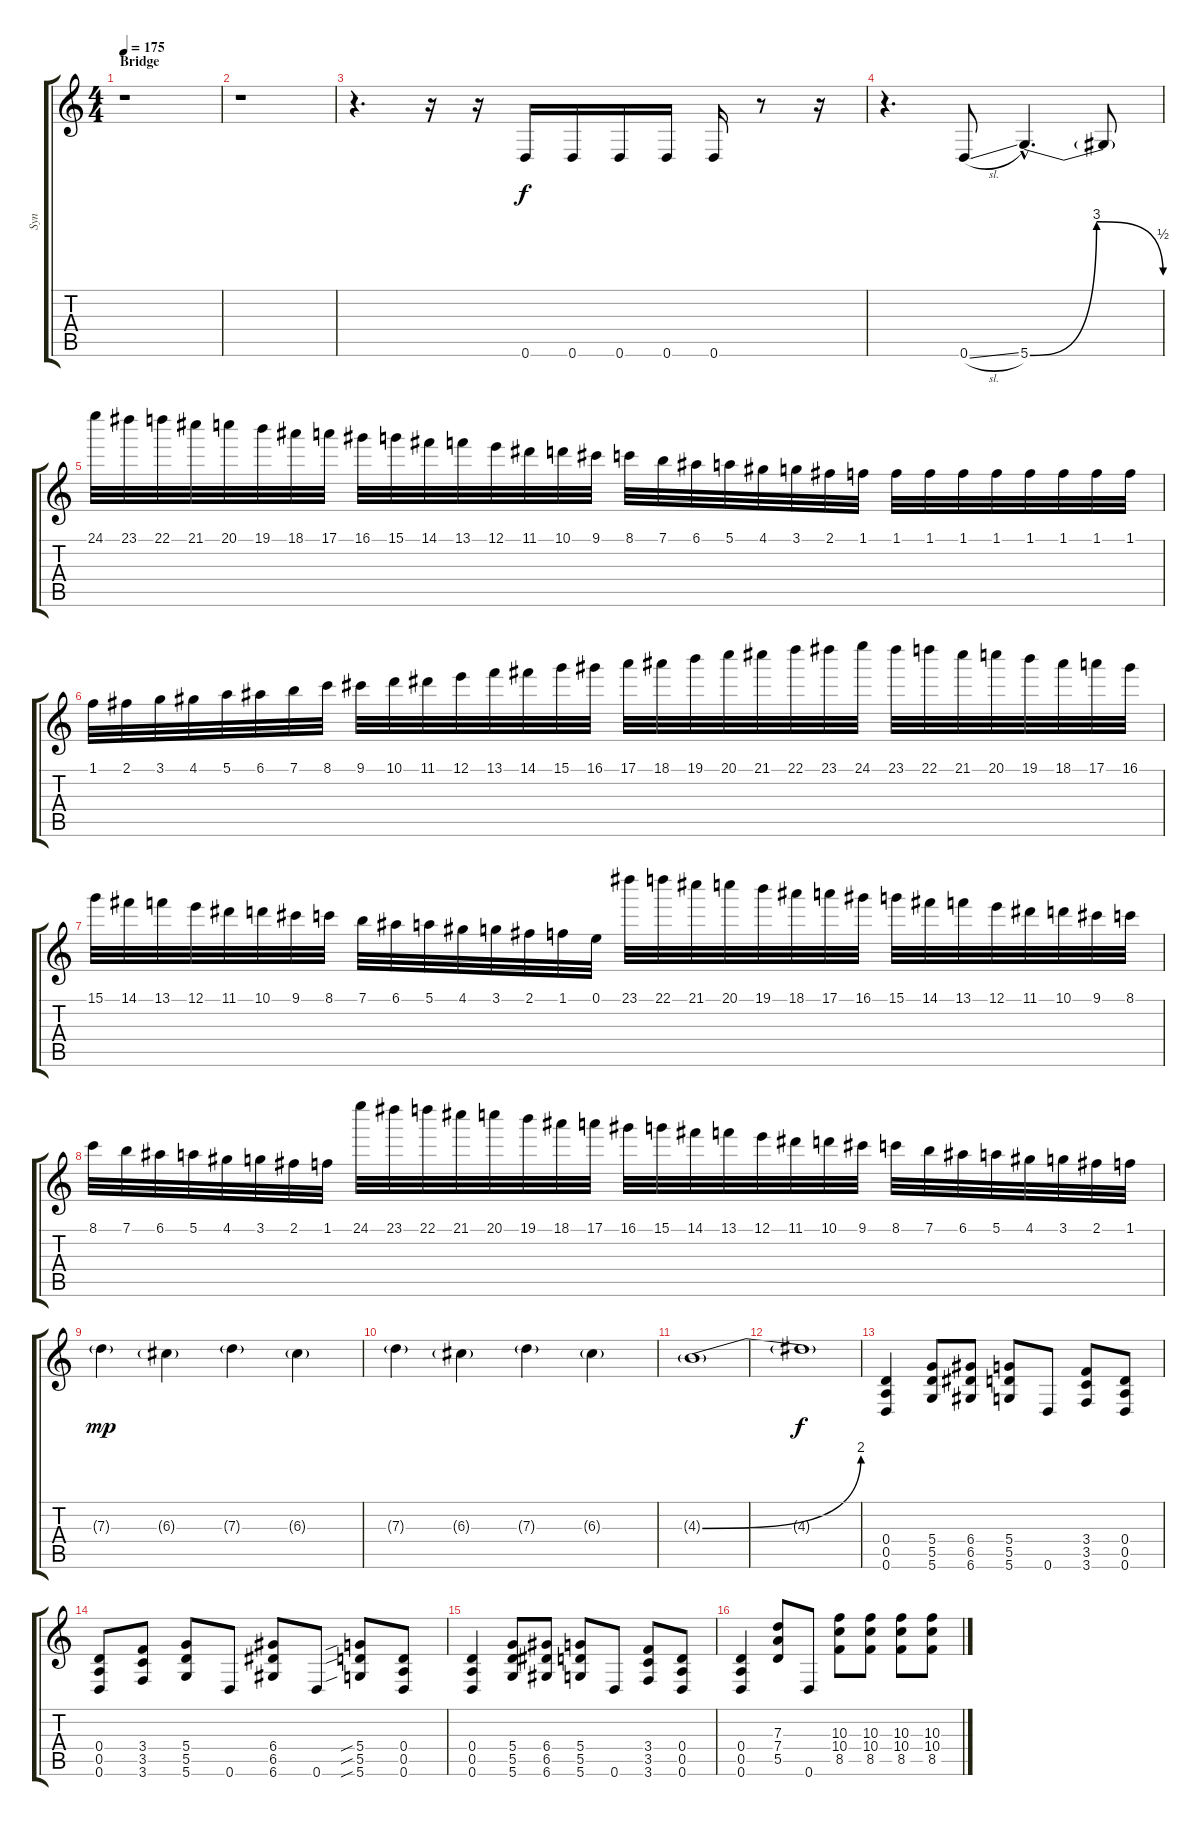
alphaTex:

\track ("Syn" "Syn") {instrument distortionguitar}
\staff {score tabs}
\tuning (E4 B3 G3 D3 A2 D2) {hide}
\ts (4 4)
\section ("" "Bridge")
\tempo 175
\clef g2
\ks c
r.1{dy f} |
r.1 |
r.4{d} r.16 r.16 0.6.16 0.6.16 0.6.16 0.6.16 0.6.16 r.8 r.16 |
r.4{d} 0.6{sl}.8 5.6{be (bendrelease 0 0 14 12 14 12 60 2) hac}.4{d} 5.6{t}.8 |
24.1.32{volume 6 instrument guitarharmonics} 23.1.32 22.1.32 21.1.32 20.1.32 19.1.32 18.1.32 17.1.32 16.1.32 15.1.32 14.1.32 13.1.32 12.1.32 11.1.32 10.1.32 9.1.32 8.1.32 7.1.32 6.1.32 5.1.32 4.1.32 3.1.32 2.1.32 1.1.32 1.1.32 1.1.32 1.1.32 1.1.32 1.1.32 1.1.32 1.1.32 1.1.32 |
1.1.32 2.1.32 3.1.32 4.1.32 5.1.32 6.1.32 7.1.32 8.1.32 9.1.32 10.1.32 11.1.32 12.1.32 13.1.32 14.1.32 15.1.32 16.1.32 17.1.32 18.1.32 19.1.32 20.1.32 21.1.32 22.1.32 23.1.32 24.1.32 23.1.32 22.1.32 21.1.32 20.1.32 19.1.32 18.1.32 17.1.32 16.1.32 |
15.1.32 14.1.32 13.1.32 12.1.32 11.1.32 10.1.32 9.1.32 8.1.32 7.1.32 6.1.32 5.1.32 4.1.32 3.1.32 2.1.32 1.1.32 0.1.32 23.1.32 22.1.32 21.1.32 20.1.32 19.1.32 18.1.32 17.1.32 16.1.32 15.1.32 14.1.32 13.1.32 12.1.32 11.1.32 10.1.32 9.1.32 8.1.32 |
8.1.32 7.1.32 6.1.32 5.1.32 4.1.32 3.1.32 2.1.32 1.1.32 24.1.32 23.1.32 22.1.32 21.1.32 20.1.32 19.1.32 18.1.32 17.1.32 16.1.32 15.1.32 14.1.32 13.1.32 12.1.32 11.1.32 10.1.32 9.1.32 8.1.32 7.1.32 6.1.32 5.1.32 4.1.32 3.1.32 2.1.32 1.1.32 |
7.3{g}.4{dy mp volume 16 instrument distortionguitar} 6.3{g}.4 7.3{g}.4 6.3{g}.4 |
7.3{g}.4 6.3{g}.4 7.3{g}.4 6.3{g}.4 |
4.3{be (bend 0 0 60 8) g}.1 |
4.3{t}.1{dy f} |
(0.4 0.5 0.6).4 (5.4 5.5 5.6).8 (6.4 6.5 6.6).8 (5.4 5.5 5.6).8 0.6.8 (3.4 3.5 3.6).8 (0.4 0.5 0.6).8 |
(0.4 0.5 0.6).8 (3.4 3.5 3.6).8 (5.4 5.5 5.6).8 0.6.8 (6.4 6.5 6.6).8 0.6.8 (5.4{sib} 5.5{sib} 5.6{sib}).8 (0.4 0.5 0.6).8 |
(0.4 0.5 0.6).4 (5.4 5.5 5.6).8 (6.4 6.5 6.6).8 (5.4 5.5 5.6).8 0.6.8 (3.4 3.5 3.6).8 (0.4 0.5 0.6).8 |
(0.4 0.5 0.6).4 (7.3 7.4 5.5).8 0.6.8 (10.3 10.4 8.5).8 (10.3 10.4 8.5).8 (10.3 10.4 8.5).8 (10.3 10.4 8.5).8
